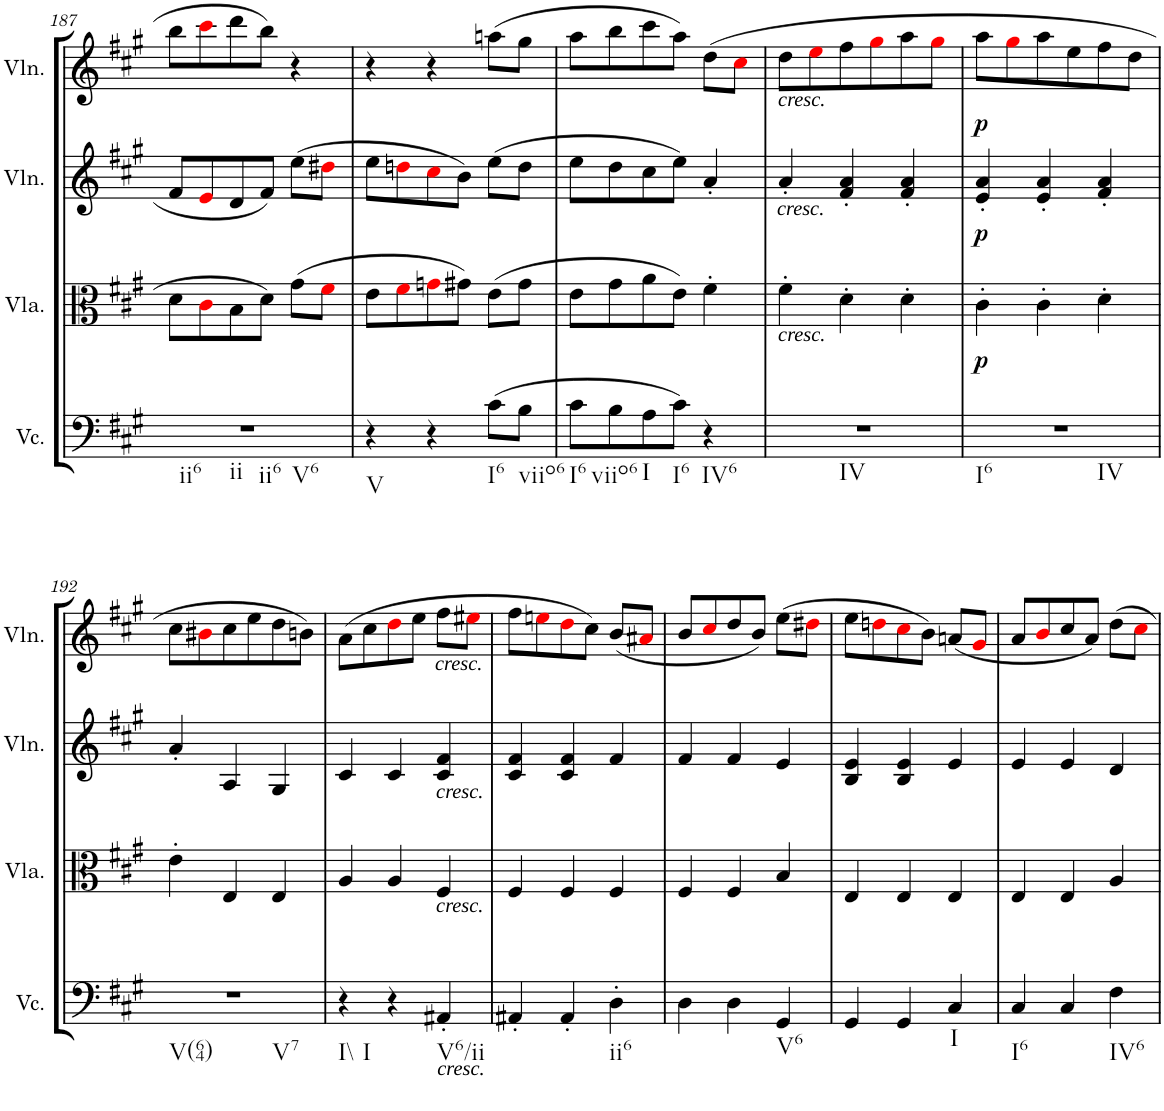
**kern	**kern	**dynam	**kern	**dynam	**kern	**dynam
*part4	*part3	*part3	*part2	*part2	*part1	*part1
*staff4	*staff3	*staff3	*staff2	*staff2	*staff1	*staff1
*I"Violoncello	*I"Viola	*	*I"Violin	*	*I"Violin	*
*I'Vc.	*I'Vla.	*	*I'Vln.	*	*I'Vln.	*
!!LO:PB:g=z
*clefF4	*clefC3	*	*clefG2	*	*clefG2	*
*k[f#c#g#]	*k[f#c#g#]	*	*k[f#c#g#]	*	*k[f#c#g#]	*
*M3/4	*M3/4	*	*M3/4	*	*M3/4	*
=187	=187	=187	=187	=187	=187	=187
!LO:TX:b:t=ii6	!	!	!	!	!	!
!LO:TX:b:t=ii	!	!	!	!	!	!
!LO:TX:b:t=ii6	!	!	!	!	!	!
!LO:TX:b:t=V6	!	!	!	!	!	!
2.r	8d\L	.	8f#/L	.	8bb\L	.
.	8c#i\	.	8ei/	.	8ccc#i\	.
.	8B\	.	8d/	.	8ddd\	.
.	8d\J	.	8f#/J	.	8bb\J	.
.	(8g#\L	.	(8ee\L	.	4r	.
.	8f#i\J	.	8dd#Xi\J	.	.	.
=188	=188	=188	=188	=188	=188	=188
!LO:TX:b:t=V	!	!	!	!	!	!
4r	8e\L	.	8ee\L	.	4r	.
.	8f#i\	.	8ddni\	.	.	.
4r	8gni\	.	8cc#i\	.	4r	.
.	8g#X\J)	.	8b\J)	.	.	.
!LO:TX:b:t=I6	!	!	!	!	!	!
(8c#\L	(8e\L	.	(8ee\L	.	(8aan\L	.
!LO:TX:b:t=viio6	!	!	!	!	!	!
8B\J	8g#\J	.	8dd\J	.	8gg#\J	.
=189	=189	=189	=189	=189	=189	=189
!LO:TX:b:t=I6	!	!	!	!	!	!
8c#\L	8e\L	.	8ee\L	.	8aa\L	.
!LO:TX:b:t=viio6	!	!	!	!	!	!
8B\	8g#\	.	8dd\	.	8bb\	.
!LO:TX:b:t=I	!	!	!	!	!	!
8A\	8a\	.	8cc#\	.	8ccc#\	.
!LO:TX:b:t=I6	!	!	!	!	!	!
8c#\J)	8e\J)	.	8ee\J)	.	8aa\J)	.
!LO:TX:b:t=IV6	!	!	!	!	!	!
4r	4f#'\	.	4a'/	.	(8dd\L	.
.	.	.	.	.	8cc#i\J	.
=190	=190	=190	=190	=190	=190	=190
!	!	!	!	!	!LO:TX:b:i:t=cresc.	!
!	!	!	!LO:TX:b:i:t=cresc.	!	!	!
!	!LO:TX:b:i:t=cresc.	!	!	!	!	!
!LO:TX:b:t=IV	!	!	!	!	!	!
2.r	4f#'\	.	4a'/	.	8dd\L	.
.	.	.	.	.	8eei\	.
.	4d'\	.	4f#/' 4a/'	.	8ff#\	.
.	.	.	.	.	8gg#i\	.
.	4d'\	.	4f#/' 4a/'	.	8aa\	.
.	.	.	.	.	8gg#i\J	.
=191	=191	=191	=191	=191	=191	=191
!LO:TX:b:t=I6	!	!	!	!	!	!
!LO:TX:b:t=IV	!	!	!	!	!	!
!	!	!LO:DY:b	!	!LO:DY:b	!	!LO:DY:b
2.r	4c#'\	p	4e/' 4a/'	p	8aa\L	p
.	.	.	.	.	8gg#i\	.
.	4c#'\	.	4e/' 4a/'	.	8aa\	.
.	.	.	.	.	8ee\	.
.	4d'\	.	4f#/' 4a/'	.	8ff#\	.
.	.	.	.	.	8dd\J	.
!!LO:LB:g=z
=192	=192	=192	=192	=192	=192	=192
!LO:TX:b:t=V(64)	!	!	!	!	!	!
!LO:TX:b:t=V7	!	!	!	!	!	!
2.r	4e'\	.	4a'/	.	8cc#\L	.
.	.	.	.	.	8b#Xi\	.
.	4E/	.	4A/	.	8cc#\	.
.	.	.	.	.	8ee\	.
.	4E/	.	4G#/	.	8dd\	.
.	.	.	.	.	8bn\J)	.
=193	=193	=193	=193	=193	=193	=193
!LO:TX:b:t=I\\	!	!	!	!	!	!
!LO:TX:b:t=I	!	!	!	!	!	!
4r	4A/	.	4c#/	.	(8a\L	.
.	.	.	.	.	8cc#\	.
4r	4A/	.	4c#/	.	8ddi\	.
.	.	.	.	.	8ee\J	.
!	!	!	!	!	!LO:TX:b:i:t=cresc.	!
!	!	!	!LO:TX:b:i:t=cresc.	!	!	!
!	!LO:TX:b:i:t=cresc.	!	!	!	!	!
!LO:TX:b:i:t=cresc.	!	!	!	!	!	!
!LO:TX:b:t=V6/ii	!	!	!	!	!	!
4AA#X'/	4F#/	.	4c#/ 4f#/	.	8ff#\L	.
.	.	.	.	.	8ee#Xi\J	.
=194	=194	=194	=194	=194	=194	=194
4AA#X'/	4F#/	.	4c#/ 4f#/	.	8ff#\L	.
.	.	.	.	.	8eeni\	.
4AA#'/	4F#/	.	4c#/ 4f#/	.	8ddi\	.
.	.	.	.	.	8cc#\J)	.
!LO:TX:b:t=ii6	!	!	!	!	!	!
4D'\	4F#/	.	4f#/	.	(8b/L	.
.	.	.	.	.	8a#Xi/J	.
=195	=195	=195	=195	=195	=195	=195
4D\	4F#/	.	4f#/	.	8b/L	.
.	.	.	.	.	8cc#i/	.
4D\	4F#/	.	4f#/	.	8dd/	.
.	.	.	.	.	8b/J)	.
!LO:TX:b:t=V6	!	!	!	!	!	!
4GG#/	4B/	.	4e/	.	(8ee\L	.
.	.	.	.	.	8dd#Xi\J	.
=196	=196	=196	=196	=196	=196	=196
4GG#/	4E/	.	4B/ 4e/	.	8ee\L	.
.	.	.	.	.	8ddni\	.
4GG#/	4E/	.	4B/ 4e/	.	8cc#i\	.
.	.	.	.	.	8b\J)	.
!LO:TX:b:t=I	!	!	!	!	!	!
4C#/	4E/	.	4e/	.	(8an/L	.
.	.	.	.	.	8g#i/J	.
=197	=197	=197	=197	=197	=197	=197
!LO:TX:b:t=I6	!	!	!	!	!	!
4C#/	4E/	.	4e/	.	8a/L	.
.	.	.	.	.	8bi/	.
4C#/	4E/	.	4e/	.	8cc#/	.
.	.	.	.	.	8a/J)	.
!LO:TX:b:t=IV6	!	!	!	!	!	!
4F#\	4A/	.	4d/	.	8dd\L	.
.	.	.	.	.	8cc#i\J	.
=	=	=	=	=	=	=
*-	*-	*-	*-	*-	*-	*-
